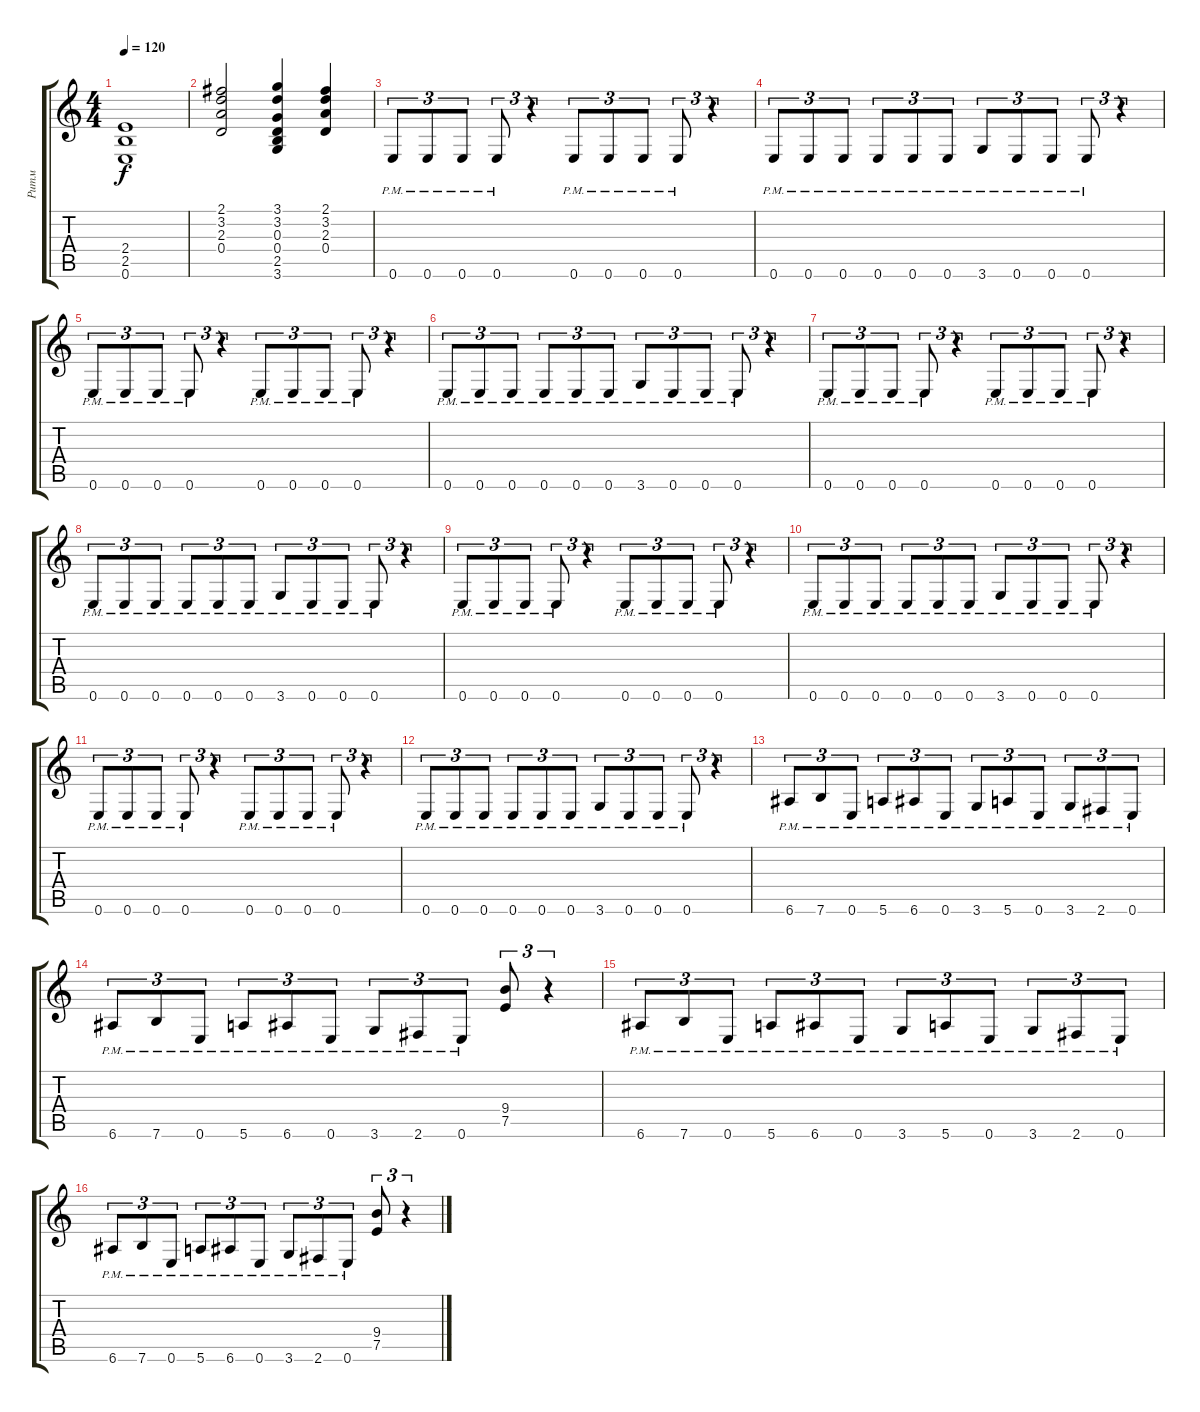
\track ("Ритм" "Ритм") {instrument distortionguitar}
\staff {score tabs}
\tuning (E4 B3 G3 D3 A2 E2) {hide}
\ts (4 4)
\tempo 120
\clef g2
\ks c
(2.4 2.5 0.6).1{dy f} |
(2.1 3.2 2.3 0.4).2 (3.1 3.2 0.3 0.4 2.5 3.6).4 (2.1 3.2 2.3 0.4).4 |
0.6{pm}.8{tu (3 2)} 0.6{pm}.8{tu (3 2)} 0.6{pm}.8{tu (3 2)} 0.6{pm}.8{tu (3 2)} r.4{tu (3 2)} 0.6{pm}.8{tu (3 2)} 0.6{pm}.8{tu (3 2)} 0.6{pm}.8{tu (3 2)} 0.6{pm}.8{tu (3 2)} r.4{tu (3 2)} |
0.6{pm}.8{tu (3 2)} 0.6{pm}.8{tu (3 2)} 0.6{pm}.8{tu (3 2)} 0.6{pm}.8{tu (3 2)} 0.6{pm}.8{tu (3 2)} 0.6{pm}.8{tu (3 2)} 3.6{pm}.8{tu (3 2)} 0.6{pm}.8{tu (3 2)} 0.6{pm}.8{tu (3 2)} 0.6{pm}.8{tu (3 2)} r.4{tu (3 2)} |
0.6{pm}.8{tu (3 2)} 0.6{pm}.8{tu (3 2)} 0.6{pm}.8{tu (3 2)} 0.6{pm}.8{tu (3 2)} r.4{tu (3 2)} 0.6{pm}.8{tu (3 2)} 0.6{pm}.8{tu (3 2)} 0.6{pm}.8{tu (3 2)} 0.6{pm}.8{tu (3 2)} r.4{tu (3 2)} |
0.6{pm}.8{tu (3 2)} 0.6{pm}.8{tu (3 2)} 0.6{pm}.8{tu (3 2)} 0.6{pm}.8{tu (3 2)} 0.6{pm}.8{tu (3 2)} 0.6{pm}.8{tu (3 2)} 3.6{pm}.8{tu (3 2)} 0.6{pm}.8{tu (3 2)} 0.6{pm}.8{tu (3 2)} 0.6{pm}.8{tu (3 2)} r.4{tu (3 2)} |
0.6{pm}.8{tu (3 2)} 0.6{pm}.8{tu (3 2)} 0.6{pm}.8{tu (3 2)} 0.6{pm}.8{tu (3 2)} r.4{tu (3 2)} 0.6{pm}.8{tu (3 2)} 0.6{pm}.8{tu (3 2)} 0.6{pm}.8{tu (3 2)} 0.6{pm}.8{tu (3 2)} r.4{tu (3 2)} |
0.6{pm}.8{tu (3 2)} 0.6{pm}.8{tu (3 2)} 0.6{pm}.8{tu (3 2)} 0.6{pm}.8{tu (3 2)} 0.6{pm}.8{tu (3 2)} 0.6{pm}.8{tu (3 2)} 3.6{pm}.8{tu (3 2)} 0.6{pm}.8{tu (3 2)} 0.6{pm}.8{tu (3 2)} 0.6{pm}.8{tu (3 2)} r.4{tu (3 2)} |
0.6{pm}.8{tu (3 2)} 0.6{pm}.8{tu (3 2)} 0.6{pm}.8{tu (3 2)} 0.6{pm}.8{tu (3 2)} r.4{tu (3 2)} 0.6{pm}.8{tu (3 2)} 0.6{pm}.8{tu (3 2)} 0.6{pm}.8{tu (3 2)} 0.6{pm}.8{tu (3 2)} r.4{tu (3 2)} |
0.6{pm}.8{tu (3 2)} 0.6{pm}.8{tu (3 2)} 0.6{pm}.8{tu (3 2)} 0.6{pm}.8{tu (3 2)} 0.6{pm}.8{tu (3 2)} 0.6{pm}.8{tu (3 2)} 3.6{pm}.8{tu (3 2)} 0.6{pm}.8{tu (3 2)} 0.6{pm}.8{tu (3 2)} 0.6{pm}.8{tu (3 2)} r.4{tu (3 2)} |
0.6{pm}.8{tu (3 2)} 0.6{pm}.8{tu (3 2)} 0.6{pm}.8{tu (3 2)} 0.6{pm}.8{tu (3 2)} r.4{tu (3 2)} 0.6{pm}.8{tu (3 2)} 0.6{pm}.8{tu (3 2)} 0.6{pm}.8{tu (3 2)} 0.6{pm}.8{tu (3 2)} r.4{tu (3 2)} |
0.6{pm}.8{tu (3 2)} 0.6{pm}.8{tu (3 2)} 0.6{pm}.8{tu (3 2)} 0.6{pm}.8{tu (3 2)} 0.6{pm}.8{tu (3 2)} 0.6{pm}.8{tu (3 2)} 3.6{pm}.8{tu (3 2)} 0.6{pm}.8{tu (3 2)} 0.6{pm}.8{tu (3 2)} 0.6{pm}.8{tu (3 2)} r.4{tu (3 2)} |
6.6{pm}.8{tu (3 2)} 7.6{pm}.8{tu (3 2)} 0.6{pm}.8{tu (3 2)} 5.6{pm}.8{tu (3 2)} 6.6{pm}.8{tu (3 2)} 0.6{pm}.8{tu (3 2)} 3.6{pm}.8{tu (3 2)} 5.6{pm}.8{tu (3 2)} 0.6{pm}.8{tu (3 2)} 3.6{pm}.8{tu (3 2)} 2.6{pm}.8{tu (3 2)} 0.6{pm}.8{tu (3 2)} |
6.6{pm}.8{tu (3 2)} 7.6{pm}.8{tu (3 2)} 0.6{pm}.8{tu (3 2)} 5.6{pm}.8{tu (3 2)} 6.6{pm}.8{tu (3 2)} 0.6{pm}.8{tu (3 2)} 3.6{pm}.8{tu (3 2)} 2.6{pm}.8{tu (3 2)} 0.6{pm}.8{tu (3 2)} (9.4 7.5).8{tu (3 2)} r.4{tu (3 2)} |
6.6{pm}.8{tu (3 2)} 7.6{pm}.8{tu (3 2)} 0.6{pm}.8{tu (3 2)} 5.6{pm}.8{tu (3 2)} 6.6{pm}.8{tu (3 2)} 0.6{pm}.8{tu (3 2)} 3.6{pm}.8{tu (3 2)} 5.6{pm}.8{tu (3 2)} 0.6{pm}.8{tu (3 2)} 3.6{pm}.8{tu (3 2)} 2.6{pm}.8{tu (3 2)} 0.6{pm}.8{tu (3 2)} |
6.6{pm}.8{tu (3 2)} 7.6{pm}.8{tu (3 2)} 0.6{pm}.8{tu (3 2)} 5.6{pm}.8{tu (3 2)} 6.6{pm}.8{tu (3 2)} 0.6{pm}.8{tu (3 2)} 3.6{pm}.8{tu (3 2)} 2.6{pm}.8{tu (3 2)} 0.6{pm}.8{tu (3 2)} (9.4 7.5).8{tu (3 2)} r.4{tu (3 2)}
